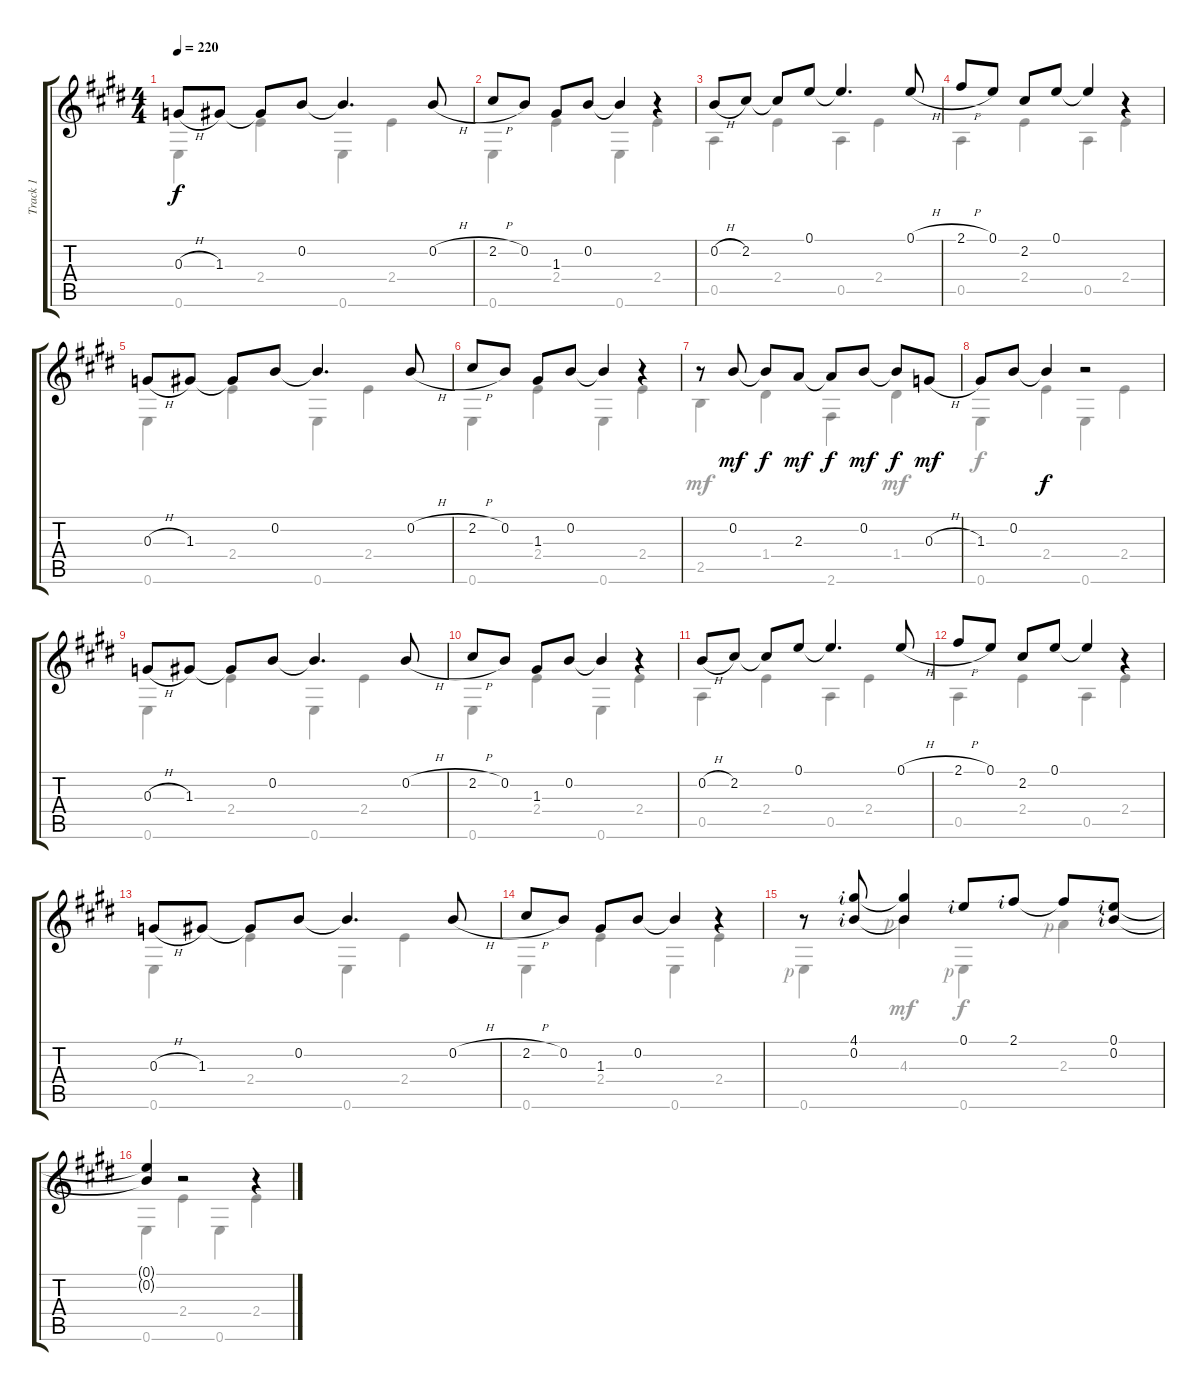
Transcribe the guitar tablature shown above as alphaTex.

\track ("Track 1" "Track 1") {instrument acousticguitarnylon}
\staff {score tabs}
\tuning (E4 B3 G3 D3 A2 E2) {hide}
\voice
\ts (4 4)
\tempo 220
\clef g2
\ks e
0.3{h}.8{dy f} 1.3.8 1.3{t}.8 0.2.8 0.2{t}.4{d} 0.2{h}.8 |
2.2{h}.8 0.2.8 1.3.8 0.2.8 0.2{t}.4 r.4 |
0.2{h}.8 2.2.8 2.2{t}.8 0.1.8 0.1{t}.4{d} 0.1{h}.8 |
2.1{h}.8 0.1.8 2.2.8 0.1.8 0.1{t}.4 r.4 |
0.3{h}.8 1.3.8 1.3{t}.8 0.2.8 0.2{t}.4{d} 0.2{h}.8 |
2.2{h}.8 0.2.8 1.3.8 0.2.8 0.2{t}.4 r.4 |
r.8 0.2.8{dy mf} 0.2{t}.8{dy f} 2.3.8{dy mf} 2.3{t}.8{dy f} 0.2.8{dy mf} 0.2{t}.8{dy f} 0.3{h}.8{dy mf} |
1.3.8 0.2.8 0.2{t}.4{dy f} r.2 |
0.3{h}.8 1.3.8 1.3{t}.8 0.2.8 0.2{t}.4{d} 0.2{h}.8 |
2.2{h}.8 0.2.8 1.3.8 0.2.8 0.2{t}.4 r.4 |
0.2{h}.8 2.2.8 2.2{t}.8 0.1.8 0.1{t}.4{d} 0.1{h}.8 |
2.1{h}.8 0.1.8 2.2.8 0.1.8 0.1{t}.4 r.4 |
0.3{h}.8 1.3.8 1.3{t}.8 0.2.8 0.2{t}.4{d} 0.2{h}.8 |
2.2{h}.8 0.2.8 1.3.8 0.2.8 0.2{t}.4 r.4 |
r.8 (4.1{rf 2} 0.2{rf 2}).8 (4.1{t} 0.2{t}).4 0.1{rf 2}.8 2.1{rf 2}.8 2.1{t}.8 (0.1{rf 2} 0.2{rf 2}).8 |
(0.1{t} 0.2{t}).4 r.2 r.4
\voice
\clef g2
\ottava regular
\simile none
\ks e
0.6.4{dy f} 2.4.4 0.6.4 2.4.4 |
0.6.4 2.4.4 0.6.4 2.4.4 |
0.5.4 2.4.4 0.5.4 2.4.4 |
0.5.4 2.4.4 0.5.4 2.4.4 |
0.6.4 2.4.4 0.6.4 2.4.4 |
0.6.4 2.4.4 0.6.4 2.4.4 |
2.5.4{dy mf} 1.4.4 2.6.4{dy f} 1.4.4{dy mf} |
0.6.4{dy f} 2.4.4 0.6.4 2.4.4 |
0.6.4 2.4.4 0.6.4 2.4.4 |
0.6.4 2.4.4 0.6.4 2.4.4 |
0.5.4 2.4.4 0.5.4 2.4.4 |
0.5.4 2.4.4 0.5.4 2.4.4 |
0.6.4 2.4.4 0.6.4 2.4.4 |
0.6.4 2.4.4 0.6.4 2.4.4 |
0.6{rf 1}.4 4.3{rf 1}.4{dy mf} 0.6{rf 1}.4{dy f} 2.3{rf 1}.4 |
0.6.4 2.4.4 0.6.4 2.4.4
